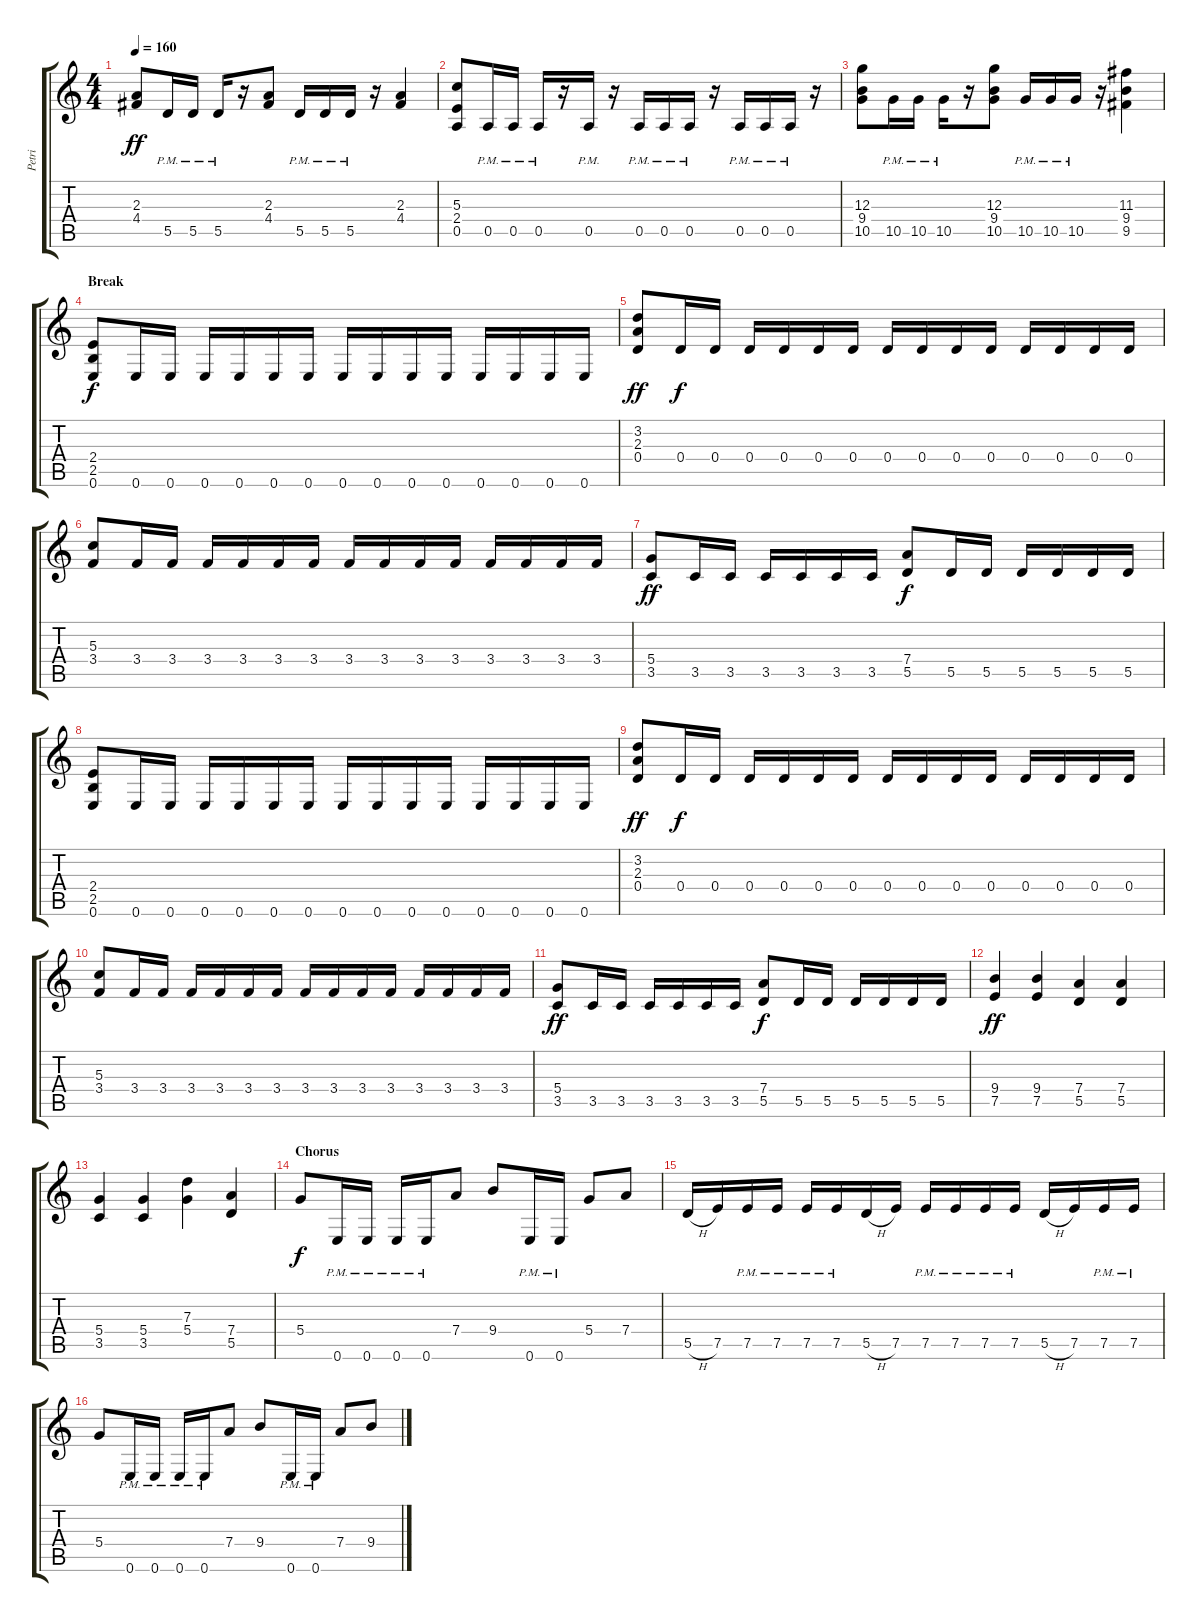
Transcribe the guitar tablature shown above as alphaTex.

\track ("Petri" "Petri") {instrument distortionguitar}
\staff {score tabs}
\tuning (E4 B3 G3 D3 A2 E2) {hide}
\ts (4 4)
\tempo 160
\clef g2
\ks c
(2.3 4.4).8{dy ff} 5.5{pm}.16 5.5{pm}.16 5.5{pm}.16 r.16 (2.3 4.4).8 5.5{pm}.16 5.5{pm}.16 5.5{pm}.16 r.16 (2.3 4.4).4 |
(5.3 2.4 0.5).8 0.5{pm}.16 0.5{pm}.16 0.5{pm}.16 r.16 0.5{pm}.16 r.16 0.5{pm}.16 0.5{pm}.16 0.5{pm}.16 r.16 0.5{pm}.16 0.5{pm}.16 0.5{pm}.16 r.16 |
(12.3 9.4 10.5).8 10.5{pm}.16 10.5{pm}.16 10.5{pm}.16 r.16 (12.3 9.4 10.5).8 10.5{pm}.16 10.5{pm}.16 10.5{pm}.16 r.16 (11.3 9.4 9.5).4 |
\section ("" "Break")
(2.4 2.5 0.6).8{dy f} 0.6.16 0.6.16 0.6.16 0.6.16 0.6.16 0.6.16 0.6.16 0.6.16 0.6.16 0.6.16 0.6.16 0.6.16 0.6.16 0.6.16 |
(3.2 2.3 0.4).8{dy ff} 0.4.16{dy f} 0.4.16 0.4.16 0.4.16 0.4.16 0.4.16 0.4.16 0.4.16 0.4.16 0.4.16 0.4.16 0.4.16 0.4.16 0.4.16 |
(5.3 3.4).8 3.4.16 3.4.16 3.4.16 3.4.16 3.4.16 3.4.16 3.4.16 3.4.16 3.4.16 3.4.16 3.4.16 3.4.16 3.4.16 3.4.16 |
(5.4 3.5).8{dy ff} 3.5.16 3.5.16 3.5.16 3.5.16 3.5.16 3.5.16 (7.4 5.5).8{dy f} 5.5.16 5.5.16 5.5.16 5.5.16 5.5.16 5.5.16 |
(2.4 2.5 0.6).8 0.6.16 0.6.16 0.6.16 0.6.16 0.6.16 0.6.16 0.6.16 0.6.16 0.6.16 0.6.16 0.6.16 0.6.16 0.6.16 0.6.16 |
(3.2 2.3 0.4).8{dy ff} 0.4.16{dy f} 0.4.16 0.4.16 0.4.16 0.4.16 0.4.16 0.4.16 0.4.16 0.4.16 0.4.16 0.4.16 0.4.16 0.4.16 0.4.16 |
(5.3 3.4).8 3.4.16 3.4.16 3.4.16 3.4.16 3.4.16 3.4.16 3.4.16 3.4.16 3.4.16 3.4.16 3.4.16 3.4.16 3.4.16 3.4.16 |
(5.4 3.5).8{dy ff} 3.5.16 3.5.16 3.5.16 3.5.16 3.5.16 3.5.16 (7.4 5.5).8{dy f} 5.5.16 5.5.16 5.5.16 5.5.16 5.5.16 5.5.16 |
(9.4 7.5).4{dy ff} (9.4 7.5).4 (7.4 5.5).4 (7.4 5.5).4 |
(5.4 3.5).4 (5.4 3.5).4 (7.3 5.4).4 (7.4 5.5).4 |
\section ("" "Chorus")
5.4.8{dy f} 0.6{pm}.16 0.6{pm}.16 0.6{pm}.16 0.6{pm}.16 7.4.8 9.4.8 0.6{pm}.16 0.6{pm}.16 5.4.8 7.4.8 |
5.5{h}.16 7.5.16 7.5{pm}.16 7.5{pm}.16 7.5{pm}.16 7.5{pm}.16 5.5{h}.16 7.5.16 7.5{pm}.16 7.5{pm}.16 7.5{pm}.16 7.5{pm}.16 5.5{h}.16 7.5.16 7.5{pm}.16 7.5{pm}.16 |
5.4.8 0.6{pm}.16 0.6{pm}.16 0.6{pm}.16 0.6{pm}.16 7.4.8 9.4.8 0.6{pm}.16 0.6{pm}.16 7.4.8 9.4.8
